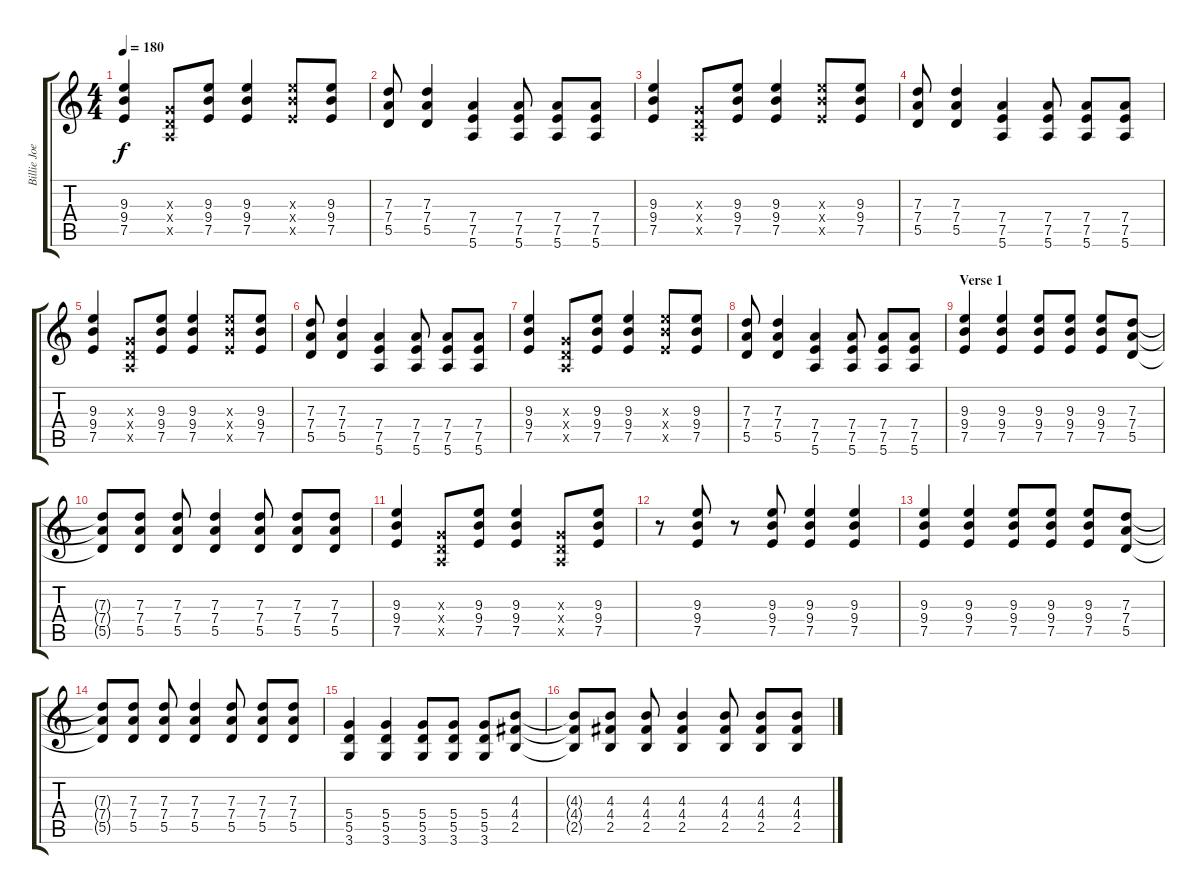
\track ("Billie Joe Armstrong" "Billie Joe") {instrument distortionguitar}
\staff {score tabs}
\tuning (E4 B3 G3 D3 A2 E2) {hide}
\ts (4 4)
\tempo 180
\clef g2
\ks c
(9.3 9.4 7.5).4{dy f instrument distortionguitar} (0.3{x} 0.4{x} 0.5{x}).8 (9.3 9.4 7.5).8 (9.3 9.4 7.5).4 (9.3{x} 9.4{x} 7.5{x}).8 (9.3 9.4 7.5).8 |
(7.3 7.4 5.5).8 (7.3 7.4 5.5).4 (7.4 7.5 5.6).4 (7.4 7.5 5.6).8 (7.4 7.5 5.6).8 (7.4 7.5 5.6).8 |
(9.3 9.4 7.5).4 (0.3{x} 0.4{x} 0.5{x}).8 (9.3 9.4 7.5).8 (9.3 9.4 7.5).4 (9.3{x} 9.4{x} 7.5{x}).8 (9.3 9.4 7.5).8 |
(7.3 7.4 5.5).8 (7.3 7.4 5.5).4 (7.4 7.5 5.6).4 (7.4 7.5 5.6).8 (7.4 7.5 5.6).8 (7.4 7.5 5.6).8 |
(9.3 9.4 7.5).4 (0.3{x} 0.4{x} 0.5{x}).8 (9.3 9.4 7.5).8 (9.3 9.4 7.5).4 (9.3{x} 9.4{x} 7.5{x}).8 (9.3 9.4 7.5).8 |
(7.3 7.4 5.5).8 (7.3 7.4 5.5).4 (7.4 7.5 5.6).4 (7.4 7.5 5.6).8 (7.4 7.5 5.6).8 (7.4 7.5 5.6).8 |
(9.3 9.4 7.5).4 (0.3{x} 0.4{x} 0.5{x}).8 (9.3 9.4 7.5).8 (9.3 9.4 7.5).4 (9.3{x} 9.4{x} 7.5{x}).8 (9.3 9.4 7.5).8 |
(7.3 7.4 5.5).8 (7.3 7.4 5.5).4 (7.4 7.5 5.6).4 (7.4 7.5 5.6).8 (7.4 7.5 5.6).8 (7.4 7.5 5.6).8 |
\section ("" "Verse 1")
(9.3 9.4 7.5).4 (9.3 9.4 7.5).4 (9.3 9.4 7.5).8 (9.3 9.4 7.5).8 (9.3 9.4 7.5).8 (7.3 7.4 5.5).8 |
(7.3{t} 7.4{t} 5.5{t}).8 (7.3 7.4 5.5).8 (7.3 7.4 5.5).8 (7.3 7.4 5.5).4 (7.3 7.4 5.5).8 (7.3 7.4 5.5).8 (7.3 7.4 5.5).8 |
(9.3 9.4 7.5).4 (0.3{x} 0.4{x} 0.5{x}).8 (9.3 9.4 7.5).8 (9.3 9.4 7.5).4 (0.3{x} 0.4{x} 0.5{x}).8 (9.3 9.4 7.5).8 |
r.8 (9.3 9.4 7.5).8 r.8 (9.3 9.4 7.5).8 (9.3 9.4 7.5).4 (9.3 9.4 7.5).4 |
(9.3 9.4 7.5).4 (9.3 9.4 7.5).4 (9.3 9.4 7.5).8 (9.3 9.4 7.5).8 (9.3 9.4 7.5).8 (7.3 7.4 5.5).8 |
(7.3{t} 7.4{t} 5.5{t}).8 (7.3 7.4 5.5).8 (7.3 7.4 5.5).8 (7.3 7.4 5.5).4 (7.3 7.4 5.5).8 (7.3 7.4 5.5).8 (7.3 7.4 5.5).8 |
(5.4 5.5 3.6).4 (5.4 5.5 3.6).4 (5.4 5.5 3.6).8 (5.4 5.5 3.6).8 (5.4 5.5 3.6).8 (4.3 4.4 2.5).8 |
(4.3{t} 4.4{t} 2.5{t}).8 (4.3 4.4 2.5).8 (4.3 4.4 2.5).8 (4.3 4.4 2.5).4 (4.3 4.4 2.5).8 (4.3 4.4 2.5).8 (4.3 4.4 2.5).8
